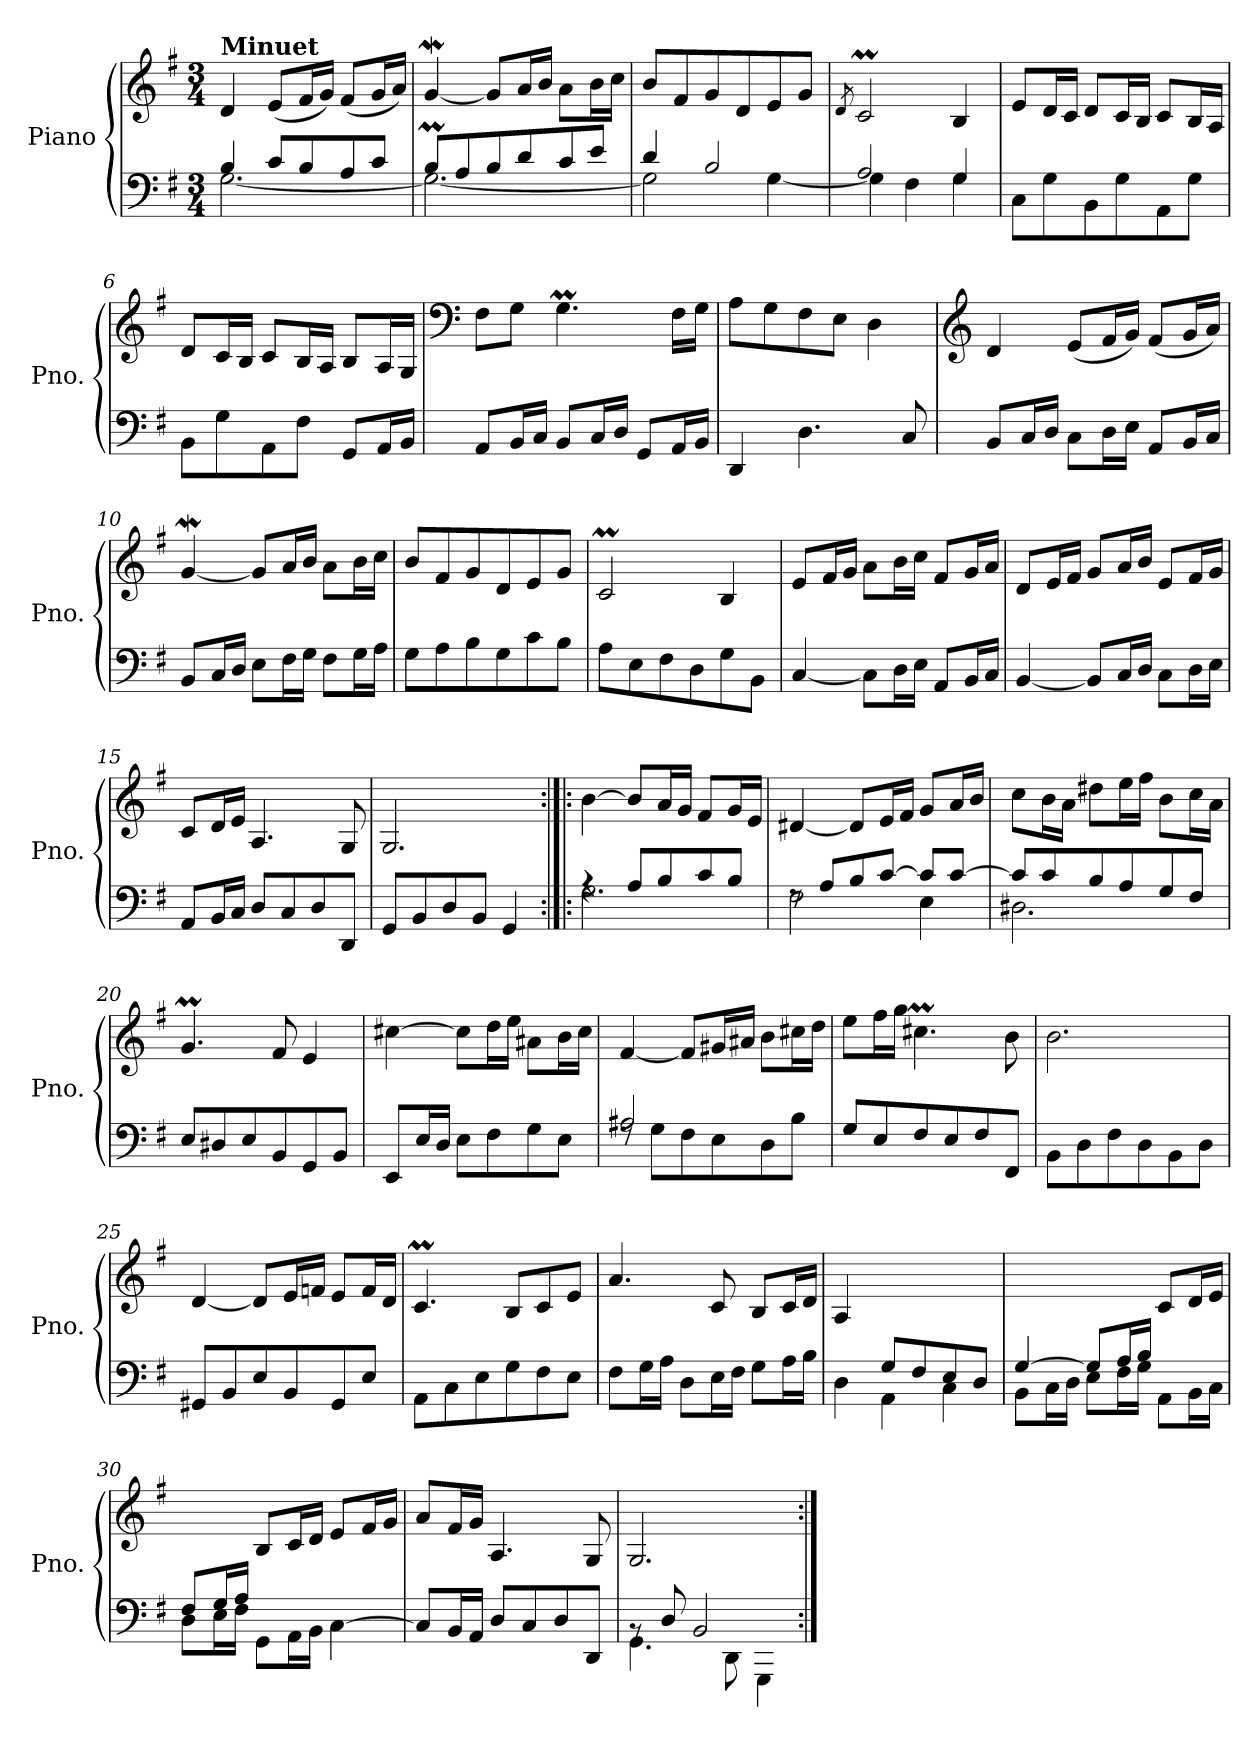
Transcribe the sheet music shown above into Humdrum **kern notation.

**kern	**kern
*part1	*part1
*staff2	*staff1
*I"Piano	*
*I'Pno.	*
*clefF4	*clefG2
*k[f#]	*k[f#]
*M3/4	*M3/4
=1	=1
*^	*
!	!	!LO:TX:a:B:t=Minuet
4B/	[2.G\	4d/
8c/L	.	(<8e/L
8B/	.	16f#/L
.	.	16g/JJ)
8A/	.	(<8f#/L
8c/J	.	16g/L
.	.	16a/JJ)
=2	=2	=2
8Bm/L	2.G\_	[4gw/
8A/	.	.
8B/	.	8g/L]
8d/	.	16a/L
.	.	16b/JJ
8c/	.	8a\L
8e/J	.	16b\L
.	.	16cc\JJ
=3	=3	=3
4d/	2G\]	8b/L
.	.	8f#/
2B/	.	8g/
.	.	8d/
.	[4G\	8e/
.	.	8g/J
=4	=4	=4
.	.	8qd/
2A/	4G\]	2cM/
.	4F#\	.
4G/	4G\	4B/
*v	*v	*
!!LO:LB:g=z
=5	=5
8C\L	8e/L
8G\	16d/L
.	16c/JJ
8BB\	8d/L
8G\	16c/L
.	16B/JJ
8AA\	8c/L
8G\J	16B/L
.	16A/JJ
=6	=6
8BB\L	8d/L
8G\	16c/L
.	16B/JJ
8AA\	8c/L
8F#\J	16B/L
.	16A/JJ
8GG/L	8B/L
16AA/L	16A/L
16BB/JJ	16G/JJ
=7	=7
*	*clefF4
8AA/L	8F#\L
16BB/L	8G\J
16C/JJ	.
8BB/L	4.GM\
16C/L	.
16D/JJ	.
8GG/L	.
16AA/L	16F#\LL
16BB/JJ	16G\JJ
=8	=8
4DD/	8A\L
.	8G\
4.D\	8F#\
.	8E\J
.	4D\
8C/	.
!!LO:LB:g=z
=9	=9
*	*clefG2
8BB/L	4d/
16C/L	.
16D/JJ	.
8C\L	(<8e/L
16D\L	16f#/L
16E\JJ	16g/JJ)
8AA/L	(<8f#/L
16BB/L	16g/L
16C/JJ	16a/JJ)
=10	=10
8BB/L	[4gw/
16C/L	.
16D/JJ	.
8E\L	8g/L]
16F#\L	16a/L
16G\JJ	16b/JJ
8F#\L	8a\L
16G\L	16b\L
16A\JJ	16cc\JJ
=11	=11
8G\L	8b/L
8A\	8f#/
8B\	8g/
8G\	8d/
8c\	8e/
8B\J	8g/J
=12	=12
8A\L	2cM/
8E\	.
8F#\	.
8D\	.
8G\	4B/
8BB\J	.
!!LO:LB:g=z
=13	=13
[4C/	8e/L
.	16f#/L
.	16g/JJ
8C\L]	8a\L
16D\L	16b\L
16E\JJ	16cc\JJ
8AA/L	8f#/L
16BB/L	16g/L
16C/JJ	16a/JJ
=14	=14
[4BB/	8d/L
.	16e/L
.	16f#/JJ
8BB/L]	8g/L
16C/L	16a/L
16D/JJ	16b/JJ
8C\L	8e/L
16D\L	16f#/L
16E\JJ	16g/JJ
=15	=15
8AA/L	8c/L
16BB/L	16d/L
16C/JJ	16e/JJ
8D/L	4.A/
8C/	.
8D/	.
8DD/J	8G/
=16	=16
8GG/L	2.G/
8BB/	.
8D/	.
8BB/J	.
4GG/	.
!!LO:PB:g=z
=17:|!|:	=17:|!|:
*^	*
4rA	2.G\	[4b\
8A/L	.	8b/L]
8B/	.	16a/L
.	.	16g/JJ
8c/	.	8f#/L
8B/J	.	16g/L
.	.	16e/JJ
=18	=18	=18
8rF	2F#\	[4d#X/
8A/L	.	.
8B/	.	8d#/L]
[8c/J	.	16e/L
.	.	16f#/JJ
8c/L]	4E\	8g/L
[8c/J	.	16a/L
.	.	16b/JJ
=19	=19	=19
8c/L]	2.D#X\	8cc\L
8c/	.	16b\L
.	.	16a\JJ
8B/	.	8dd#X\L
8A/	.	16ee\L
.	.	16ff#\JJ
8G/	.	8b\L
8F#/J	.	16cc\L
.	.	16a\JJ
*v	*v	*
=20	=20
8E/L	4.gM/
8D#X/	.
8E/	.
8BB/	8f#/
8GG/	4e/
8BB/J	.
!!LO:LB:g=z
=21	=21
8EE/L	[4cc#X\
16E/L	.
16D/JJ	.
8E\L	8cc#\L]
8F#\	16dd\L
.	16ee\JJ
8G\	8a#X\L
8E\J	16b\L
.	16cc#\JJ
=22	=22
*^	*
2A#X/	8rF	[4f#/
.	8G\L	.
.	8F#\	8f#/L]
.	8E\	16g#X/L
.	.	16a#X/JJ
4ryy	8D\	8b\L
.	8B\J	16cc#X\L
.	.	16dd\JJ
*v	*v	*
=23	=23
8G/L	8ee\L
8E/	16ff#\L
.	16gg\JJ
8F#/	4.cc#Xm\
8E/	.
8F#/	.
8FF#/J	8b\
=24	=24
8BB\L	2.b\
8D\	.
8F#\	.
8D\	.
8BB\	.
8D\J	.
!!LO:LB:g=z
=25	=25
8GG#X/L	[4d/
8BB/	.
8E/	8d/L]
8BB/	16e/L
.	16fn/JJ
8GG#/	8e/L
8E/J	16f/L
.	16d/JJ
=26	=26
8AA\L	4.cM/
8C\	.
8E\	.
8G\	8B/L
8F#\	8c/
8E\J	8e/J
=27	=27
8F#\L	4.a/
16G\L	.
16A\JJ	.
8D\L	.
16E\L	8c/
16F#\JJ	.
8G\L	8B/L
16A\L	16c/L
16B\JJ	16d/JJ
=28	=28
*^	*
4ryy	4D\	4A/
8G/L	4AA\	4ryy
8F#/	.	.
8E/	4C\	4ryy
8D/J	.	.
!!LO:LB:g=z
=29	=29	=29
[4G/	8BB\L	4ryy
.	16C\L	.
.	16D\JJ	.
8G/L]	8E\L	4ryy
16A/L	16F#\L	.
16B/JJ	16G\JJ	.
4ryy	8AA\L	8c/L
.	16BB\L	16d/L
.	16C\JJ	16e/JJ
=30	=30	=30
8F#/L	8D\L	4ryy
16G/L	16E\L	.
16A/JJ	16F#\JJ	.
2ryy	8GG\L	8B/L
.	16AA\L	16c/L
.	16BB\JJ	16d/JJ
.	[4C\	8e/L
.	.	16f#/L
.	.	16g/JJ
=31	=31	=31
8C/L]	8ryy	8a/L
16BB/L	8ryy	16f#/L
16AA/JJ	.	16g/JJ
8D/L	2ryy	4.A/
8C/	.	.
8D/	.	.
8DD/J	.	8G/
=32	=32	=32
8rBB	4.GG\	2.G/
8D/	.	.
2BB/	.	.
.	8DD\	.
.	4GGG\	.
*v	*v	*
=:|!	=:|!
*-	*-
